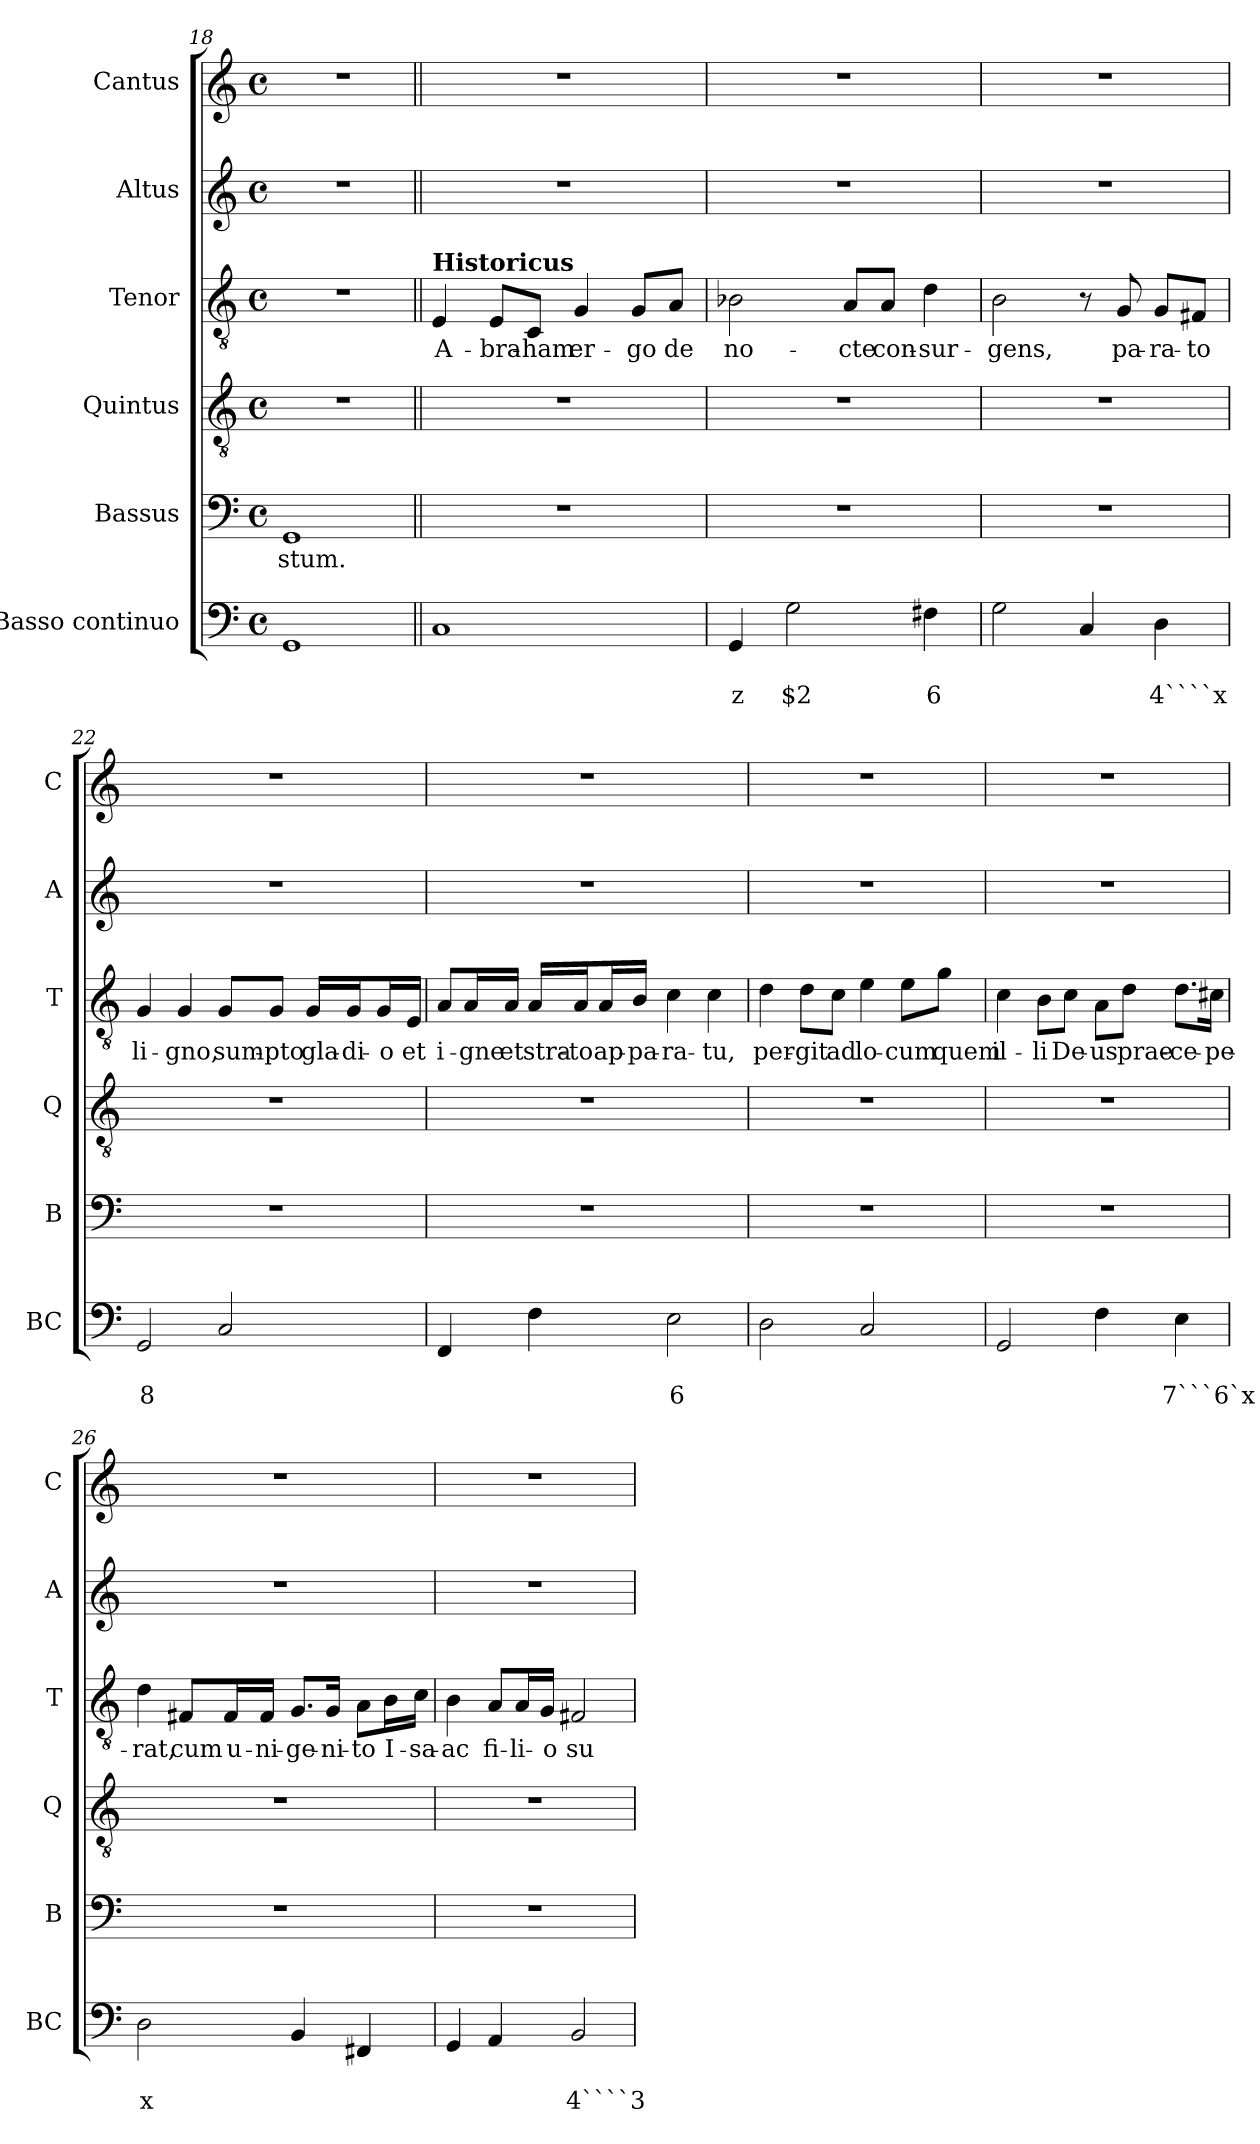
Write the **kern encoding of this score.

**kern	**text	**text	**kern	**text	**kern	**kern	**text	**kern	**kern
*part6	*part6	*part6	*part5	*part5	*part4	*part3	*part3	*part2	*part1
*staff6	*staff6	*staff6	*staff5	*staff5	*staff4	*staff3	*staff3	*staff2	*staff1
*I"Basso continuo	*	*	*I"Bassus	*	*I"Quintus	*I"Tenor	*	*I"Altus	*I"Cantus
*I'BC	*	*	*I'B	*	*I'Q	*I'T	*	*I'A	*I'C
*clefF4	*	*	*clefF4	*	*clefGv2	*clefGv2	*	*clefG2	*clefG2
*ITrd7c12	*	*	*	*	*	*	*	*	*
*k[]	*	*	*k[]	*	*k[]	*k[]	*	*k[]	*k[]
*C:	*	*	*C:	*	*C:	*C:	*	*C:	*C:
*M4/4	*	*	*M4/4	*	*M4/4	*M4/4	*	*M4/4	*M4/4
*met(c)	*	*	*met(c)	*	*met(c)	*met(c)	*	*met(c)	*met(c)
=18	=18	=18	=18	=18	=18	=18	=18	=18	=18
!	!	!	!	!LO:LY:b	!	!	!	!	!
1GGG	.	.	1GG	-stum.	1r	1r	.	1r	1r
!!LO:LB:g=z
=19||	=19||	=19||	=19||	=19||	=19||	=19||	=19||	=19||	=19||
!	!	!	!	!	!	!LO:TX:a:B:t=Historicus	!	!	!
!	!	!	!	!	!	!	!LO:LY:b	!	!
1CC	.	.	1r	.	1r	4E/	A-	1r	1r
!	!	!	!	!	!	!	!LO:LY:b	!	!
.	.	.	.	.	.	8E/L	-bra-	.	.
!	!	!	!	!	!	!	!LO:LY:b	!	!
.	.	.	.	.	.	8C/J	-ham	.	.
!	!	!	!	!	!	!	!LO:LY:b	!	!
.	.	.	.	.	.	4G/	er-	.	.
!	!	!	!	!	!	!	!LO:LY:b	!	!
.	.	.	.	.	.	8G/L	-go	.	.
!	!	!	!	!	!	!	!LO:LY:b	!	!
.	.	.	.	.	.	8A/J	de	.	.
=20	=20	=20	=20	=20	=20	=20	=20	=20	=20
!	!	!LO:LY:b	!	!	!	!	!LO:LY:b	!	!
4GGG/	.	z	1r	.	1r	2B-X\	no-	1r	1r
!	!	!LO:LY:b	!	!	!	!	!	!	!
2GG\	.	$2	.	.	.	.	.	.	.
!	!	!	!	!	!	!	!LO:LY:b	!	!
.	.	.	.	.	.	8A/L	-cte	.	.
!	!	!	!	!	!	!	!LO:LY:b	!	!
.	.	.	.	.	.	8A/J	con-	.	.
!	!	!LO:LY:b	!	!	!	!	!LO:LY:b	!	!
4FF#X\	.	6	.	.	.	4d\	-sur-	.	.
=21	=21	=21	=21	=21	=21	=21	=21	=21	=21
!	!	!	!	!	!	!	!LO:LY:b	!	!
2GG\	.	.	1r	.	1r	2B\	-gens,	1r	1r
4CC/	.	.	.	.	.	8r	.	.	.
!	!	!	!	!	!	!	!LO:LY:b	!	!
.	.	.	.	.	.	8G/	pa-	.	.
!	!	!LO:LY:b	!	!	!	!	!LO:LY:b	!	!
4DD\	.	4````x	.	.	.	8G/L	-ra-	.	.
!	!	!	!	!	!	!	!LO:LY:b	!	!
.	.	.	.	.	.	8F#X/J	-to	.	.
=22	=22	=22	=22	=22	=22	=22	=22	=22	=22
!	!	!LO:LY:b	!	!	!	!	!LO:LY:b	!	!
2GGG/	.	8	1r	.	1r	4G/	li-	1r	1r
!	!	!	!	!	!	!	!LO:LY:b	!	!
.	.	.	.	.	.	4G/	-gno,	.	.
!	!	!	!	!	!	!	!LO:LY:b	!	!
2CC/	.	.	.	.	.	8G/L	sum-	.	.
!	!	!	!	!	!	!	!LO:LY:b	!	!
.	.	.	.	.	.	8G/J	-pto	.	.
!	!	!	!	!	!	!	!LO:LY:b	!	!
.	.	.	.	.	.	16G/LL	gla-	.	.
!	!	!	!	!	!	!	!LO:LY:b	!	!
.	.	.	.	.	.	16G/J	-di-	.	.
!	!	!	!	!	!	!	!LO:LY:b	!	!
.	.	.	.	.	.	16G/L	-o	.	.
!	!	!	!	!	!	!	!LO:LY:b	!	!
.	.	.	.	.	.	16E/JJ	et	.	.
=23	=23	=23	=23	=23	=23	=23	=23	=23	=23
!	!	!	!	!	!	!	!LO:LY:b	!	!
4FFF/	.	.	1r	.	1r	8A/L	i-	1r	1r
!	!	!	!	!	!	!	!LO:LY:b	!	!
.	.	.	.	.	.	16A/L	-gne	.	.
!	!	!	!	!	!	!	!LO:LY:b	!	!
.	.	.	.	.	.	16A/JJ	et	.	.
!	!	!	!	!	!	!	!LO:LY:b	!	!
4FF\	.	.	.	.	.	16A/LL	stra-	.	.
!	!	!	!	!	!	!	!LO:LY:b	!	!
.	.	.	.	.	.	16A/J	-to	.	.
!	!	!	!	!	!	!	!LO:LY:b	!	!
.	.	.	.	.	.	16A/L	ap-	.	.
!	!	!	!	!	!	!	!LO:LY:b	!	!
.	.	.	.	.	.	16B/JJ	-pa-	.	.
!	!	!LO:LY:b	!	!	!	!	!LO:LY:b	!	!
2EE\	.	6	.	.	.	4c\	-ra-	.	.
!	!	!	!	!	!	!	!LO:LY:b	!	!
.	.	.	.	.	.	4c\	-tu,	.	.
!!LO:PB:g=z
=24	=24	=24	=24	=24	=24	=24	=24	=24	=24
!	!	!	!	!	!	!	!LO:LY:b	!	!
2DD\	.	.	1r	.	1r	4d\	per-	1r	1r
!	!	!	!	!	!	!	!LO:LY:b	!	!
.	.	.	.	.	.	8d\L	-git	.	.
!	!	!	!	!	!	!	!LO:LY:b	!	!
.	.	.	.	.	.	8c\J	ad	.	.
!	!	!	!	!	!	!	!LO:LY:b	!	!
2CC/	.	.	.	.	.	4e\	lo-	.	.
!	!	!	!	!	!	!	!LO:LY:b	!	!
.	.	.	.	.	.	8e\L	-cum	.	.
!	!	!	!	!	!	!	!LO:LY:b	!	!
.	.	.	.	.	.	8g\J	quem	.	.
=25	=25	=25	=25	=25	=25	=25	=25	=25	=25
!	!	!	!	!	!	!	!LO:LY:b	!	!
2GGG/	.	.	1r	.	1r	4c\	il-	1r	1r
!	!	!	!	!	!	!	!LO:LY:b	!	!
.	.	.	.	.	.	8B\L	-li	.	.
!	!	!	!	!	!	!	!LO:LY:b	!	!
.	.	.	.	.	.	8c\J	De-	.	.
!	!	!	!	!	!	!	!LO:LY:b	!	!
4FF\	.	.	.	.	.	8A\L	-us	.	.
!	!	!	!	!	!	!	!LO:LY:b	!	!
.	.	.	.	.	.	8d\J	prae-	.	.
!	!	!LO:LY:b	!	!	!	!	!LO:LY:b	!	!
4EE\	.	7```6`x	.	.	.	8.d\L	-ce-	.	.
!	!	!	!	!	!	!	!LO:LY:b	!	!
.	.	.	.	.	.	16c#X\Jk	-pe-	.	.
=26	=26	=26	=26	=26	=26	=26	=26	=26	=26
!	!	!LO:LY:b	!	!	!	!	!LO:LY:b	!	!
2DD\	.	x	1r	.	1r	4d\	-rat,	1r	1r
!	!	!	!	!	!	!	!LO:LY:b	!	!
.	.	.	.	.	.	8F#X/L	cum	.	.
!	!	!	!	!	!	!	!LO:LY:b	!	!
.	.	.	.	.	.	16F#/L	u-	.	.
!	!	!	!	!	!	!	!LO:LY:b	!	!
.	.	.	.	.	.	16F#/JJ	-ni-	.	.
!	!	!	!	!	!	!	!LO:LY:b	!	!
4BBB/	.	.	.	.	.	8.G/L	-ge-	.	.
!	!	!	!	!	!	!	!LO:LY:b	!	!
.	.	.	.	.	.	16G/Jk	-ni-	.	.
!	!	!	!	!	!	!	!LO:LY:b	!	!
4FFF#X/	.	.	.	.	.	8A\L	-to	.	.
!	!	!	!	!	!	!	!LO:LY:b	!	!
.	.	.	.	.	.	16B\L	I-	.	.
!	!	!	!	!	!	!	!LO:LY:b	!	!
.	.	.	.	.	.	16c\JJ	-sa-	.	.
=27	=27	=27	=27	=27	=27	=27	=27	=27	=27
!	!	!	!	!	!	!	!LO:LY:b	!	!
4GGG/	.	.	1r	.	1r	4B\	-ac	1r	1r
!	!	!	!	!	!	!	!LO:LY:b	!	!
4AAA/	.	.	.	.	.	8A/L	fi-	.	.
!	!	!	!	!	!	!	!LO:LY:b	!	!
.	.	.	.	.	.	16A/L	-li-	.	.
!	!	!	!	!	!	!	!LO:LY:b	!	!
.	.	.	.	.	.	16G/JJ	-o	.	.
!	!	!LO:LY:b	!	!	!	!	!LO:LY:b	!	!
2BBB/	.	4````3	.	.	.	2F#X/	su-	.	.
=	=	=	=	=	=	=	=	=	=
*-	*-	*-	*-	*-	*-	*-	*-	*-	*-
